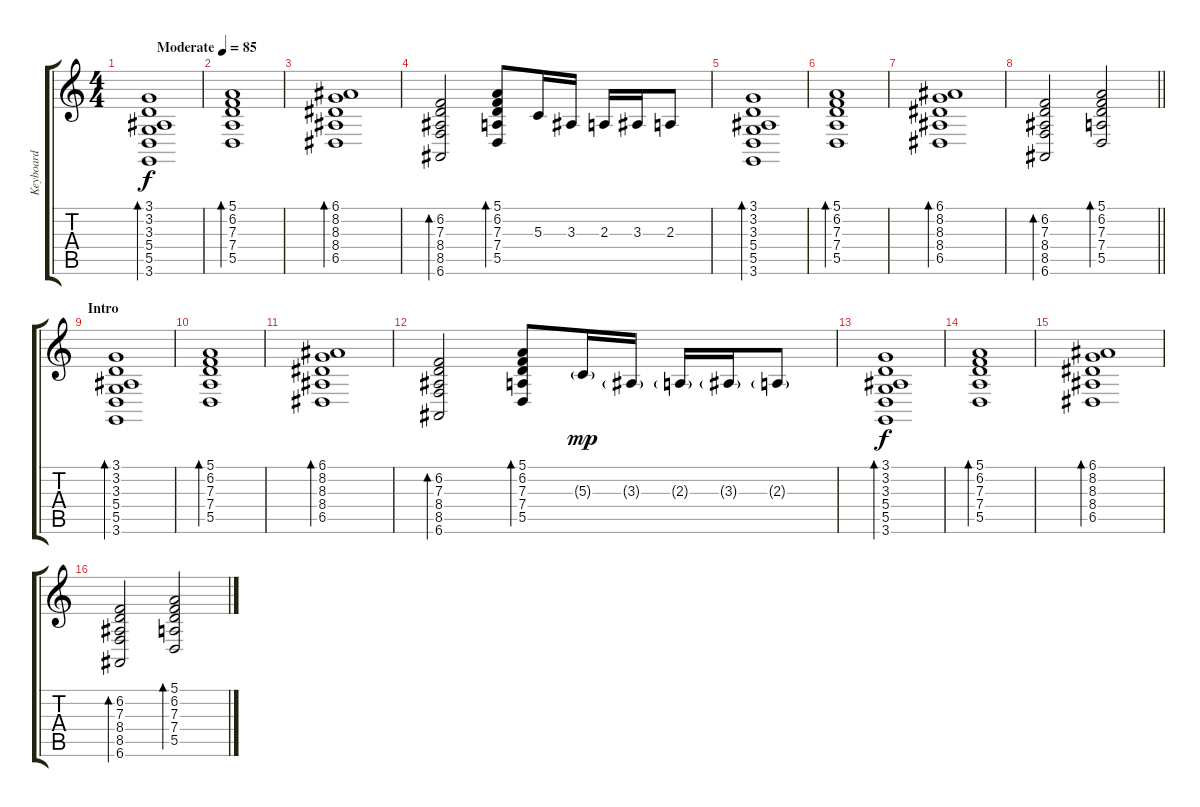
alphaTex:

\track ("Keyboard" "Keyboard") {instrument acousticgrandpiano}
\staff {score tabs}
\tuning (E4 B3 G3 D3 A2 E2) {hide}
\ts (4 4)
\tempo (85 "Moderate")
\clef g2
\ks c
(3.1 3.2 3.3 5.4 5.5 3.6).1{bd 120 dy f instrument acousticgrandpiano} |
(5.1 6.2 7.3 7.4 5.5).1{bd 120} |
(6.1 8.2 8.3 8.4 6.5).1{bd 120} |
(6.2 7.3 8.4 8.5 6.6).2{bd 120} (5.1 6.2 7.3 7.4 5.5).8{bd 120} 5.3.16 3.3.16 2.3.16 3.3.16 2.3.8 |
(3.1 3.2 3.3 5.4 5.5 3.6).1{bd 120} |
(5.1 6.2 7.3 7.4 5.5).1{bd 120} |
(6.1 8.2 8.3 8.4 6.5).1{bd 120} |
\barLineRight lightlight
(6.2 7.3 8.4 8.5 6.6).2{bd 120} (5.1 6.2 7.3 7.4 5.5).2{bd 120} |
\section ("" "Intro")
(3.1 3.2 3.3 5.4 5.5 3.6).1{bd 120} |
(5.1 6.2 7.3 7.4 5.5).1{bd 120} |
(6.1 8.2 8.3 8.4 6.5).1{bd 120} |
(6.2 7.3 8.4 8.5 6.6).2{bd 120} (5.1 6.2 7.3 7.4 5.5).8{bd 120} 5.3{g}.16{dy mp} 3.3{g}.16 2.3{g}.16 3.3{g}.16 2.3{g}.8 |
(3.1 3.2 3.3 5.4 5.5 3.6).1{bd 120 dy f} |
(5.1 6.2 7.3 7.4 5.5).1{bd 120} |
(6.1 8.2 8.3 8.4 6.5).1{bd 120} |
(6.2 7.3 8.4 8.5 6.6).2{bd 120} (5.1 6.2 7.3 7.4 5.5).2{bd 120}
